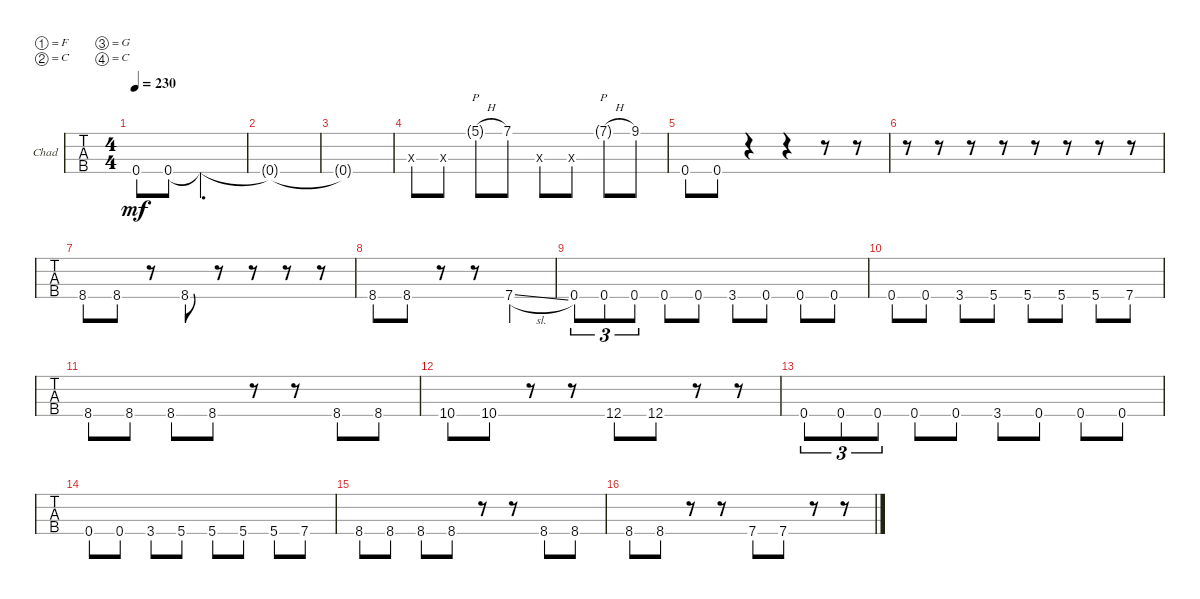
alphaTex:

\bracketExtendMode groupsimilarinstruments
\firstSystemTrackNameOrientation horizontal
\otherSystemsTrackNameOrientation horizontal
\track ("Doctor Lagorno" "Chad") {solo instrument electricbassfinger}
\staff {tabs}
\tuning (F2 C2 G1 C1)
\ts (4 4)
\tempo 230
\clef f4
\ks c
0.4.8{dy mf instrument electricbassfinger} 0.4.8 0.4{t}.2{d} |
0.4{t}.1 |
0.4{t}.1 |
3.3{ac x}.8 3.3{ac x}.8 5.1{h g}.8{p} 7.1.8 5.3{ac x}.8 5.3{ac x}.8 7.1{h g}.8{p} 9.1.8 |
0.4.8 0.4.8 r.4 r.4 r.8 r.8 |
r.8 r.8 r.8 r.8 r.8 r.8 r.8 r.8 |
8.4.8 8.4.8 r.8 8.4.8 r.8 r.8 r.8 r.8 |
8.4.8 8.4.8 r.8 r.8 7.4{sl}.2 |
0.4.8{tu (3 2)} 0.4.8{tu (3 2)} 0.4.8{tu (3 2)} 0.4.8 0.4.8 3.4.8 0.4.8 0.4.8 0.4.8 |
0.4.8 0.4.8 3.4.8 5.4.8 5.4.8 5.4.8 5.4.8 7.4.8 |
8.4.8 8.4.8 8.4.8 8.4.8 r.8 r.8 8.4.8 8.4.8 |
10.4.8 10.4.8 r.8 r.8 12.4.8 12.4.8 r.8 r.8 |
0.4.8{tu (3 2)} 0.4.8{tu (3 2)} 0.4.8{tu (3 2)} 0.4.8 0.4.8 3.4.8 0.4.8 0.4.8 0.4.8 |
0.4.8 0.4.8 3.4.8 5.4.8 5.4.8 5.4.8 5.4.8 7.4.8 |
8.4.8 8.4.8 8.4.8 8.4.8 r.8 r.8 8.4.8 8.4.8 |
8.4.8 8.4.8 r.8 r.8 7.4.8 7.4.8 r.8 r.8
